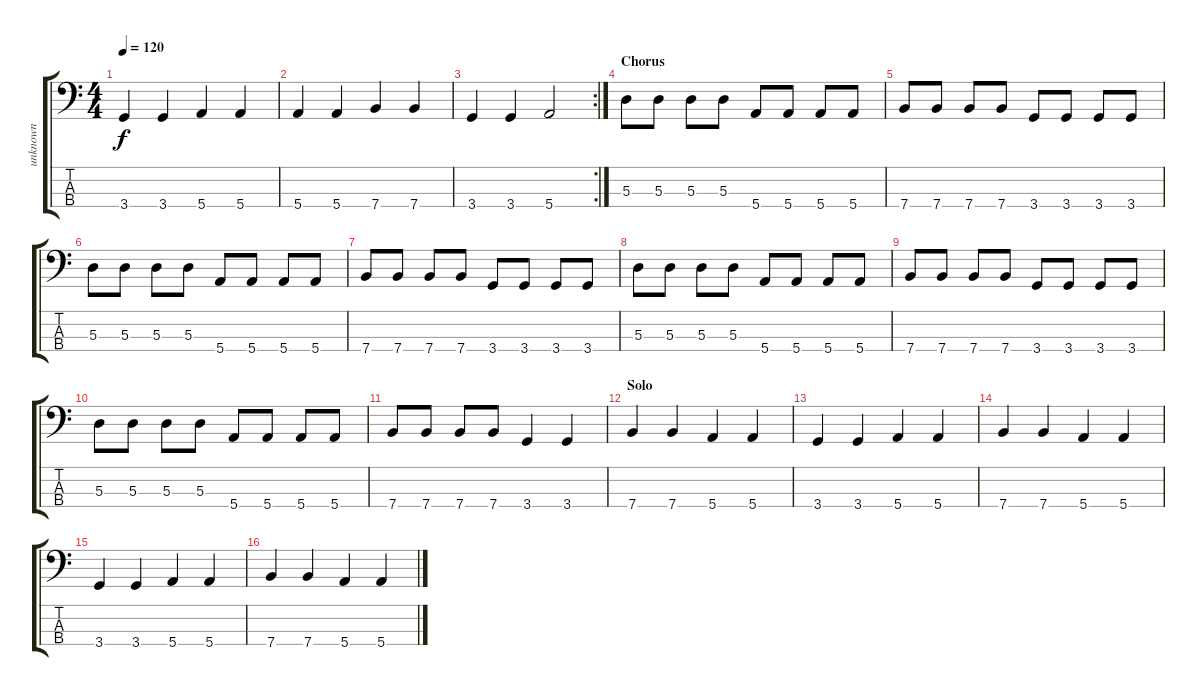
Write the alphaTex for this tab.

\track ("unknown" "unknown") {instrument electricbasspick}
\staff {score tabs}
\tuning (G2 D2 A1 E1) {hide}
\ts (4 4)
\tempo 120
\clef f4
\ks c
3.4.4{dy f} 3.4.4 5.4.4 5.4.4 |
5.4.4 5.4.4 7.4.4 7.4.4 |
\rc 2
3.4.4 3.4.4 5.4.2 |
\section ("" "Chorus")
5.3.8 5.3.8 5.3.8 5.3.8 5.4.8 5.4.8 5.4.8 5.4.8 |
7.4.8 7.4.8 7.4.8 7.4.8 3.4.8 3.4.8 3.4.8 3.4.8 |
5.3.8 5.3.8 5.3.8 5.3.8 5.4.8 5.4.8 5.4.8 5.4.8 |
7.4.8 7.4.8 7.4.8 7.4.8 3.4.8 3.4.8 3.4.8 3.4.8 |
5.3.8 5.3.8 5.3.8 5.3.8 5.4.8 5.4.8 5.4.8 5.4.8 |
7.4.8 7.4.8 7.4.8 7.4.8 3.4.8 3.4.8 3.4.8 3.4.8 |
5.3.8 5.3.8 5.3.8 5.3.8 5.4.8 5.4.8 5.4.8 5.4.8 |
7.4.8 7.4.8 7.4.8 7.4.8 3.4.4 3.4.4 |
\section ("" "Solo")
7.4.4 7.4.4 5.4.4 5.4.4 |
3.4.4 3.4.4 5.4.4 5.4.4 |
7.4.4 7.4.4 5.4.4 5.4.4 |
3.4.4 3.4.4 5.4.4 5.4.4 |
7.4.4 7.4.4 5.4.4 5.4.4
